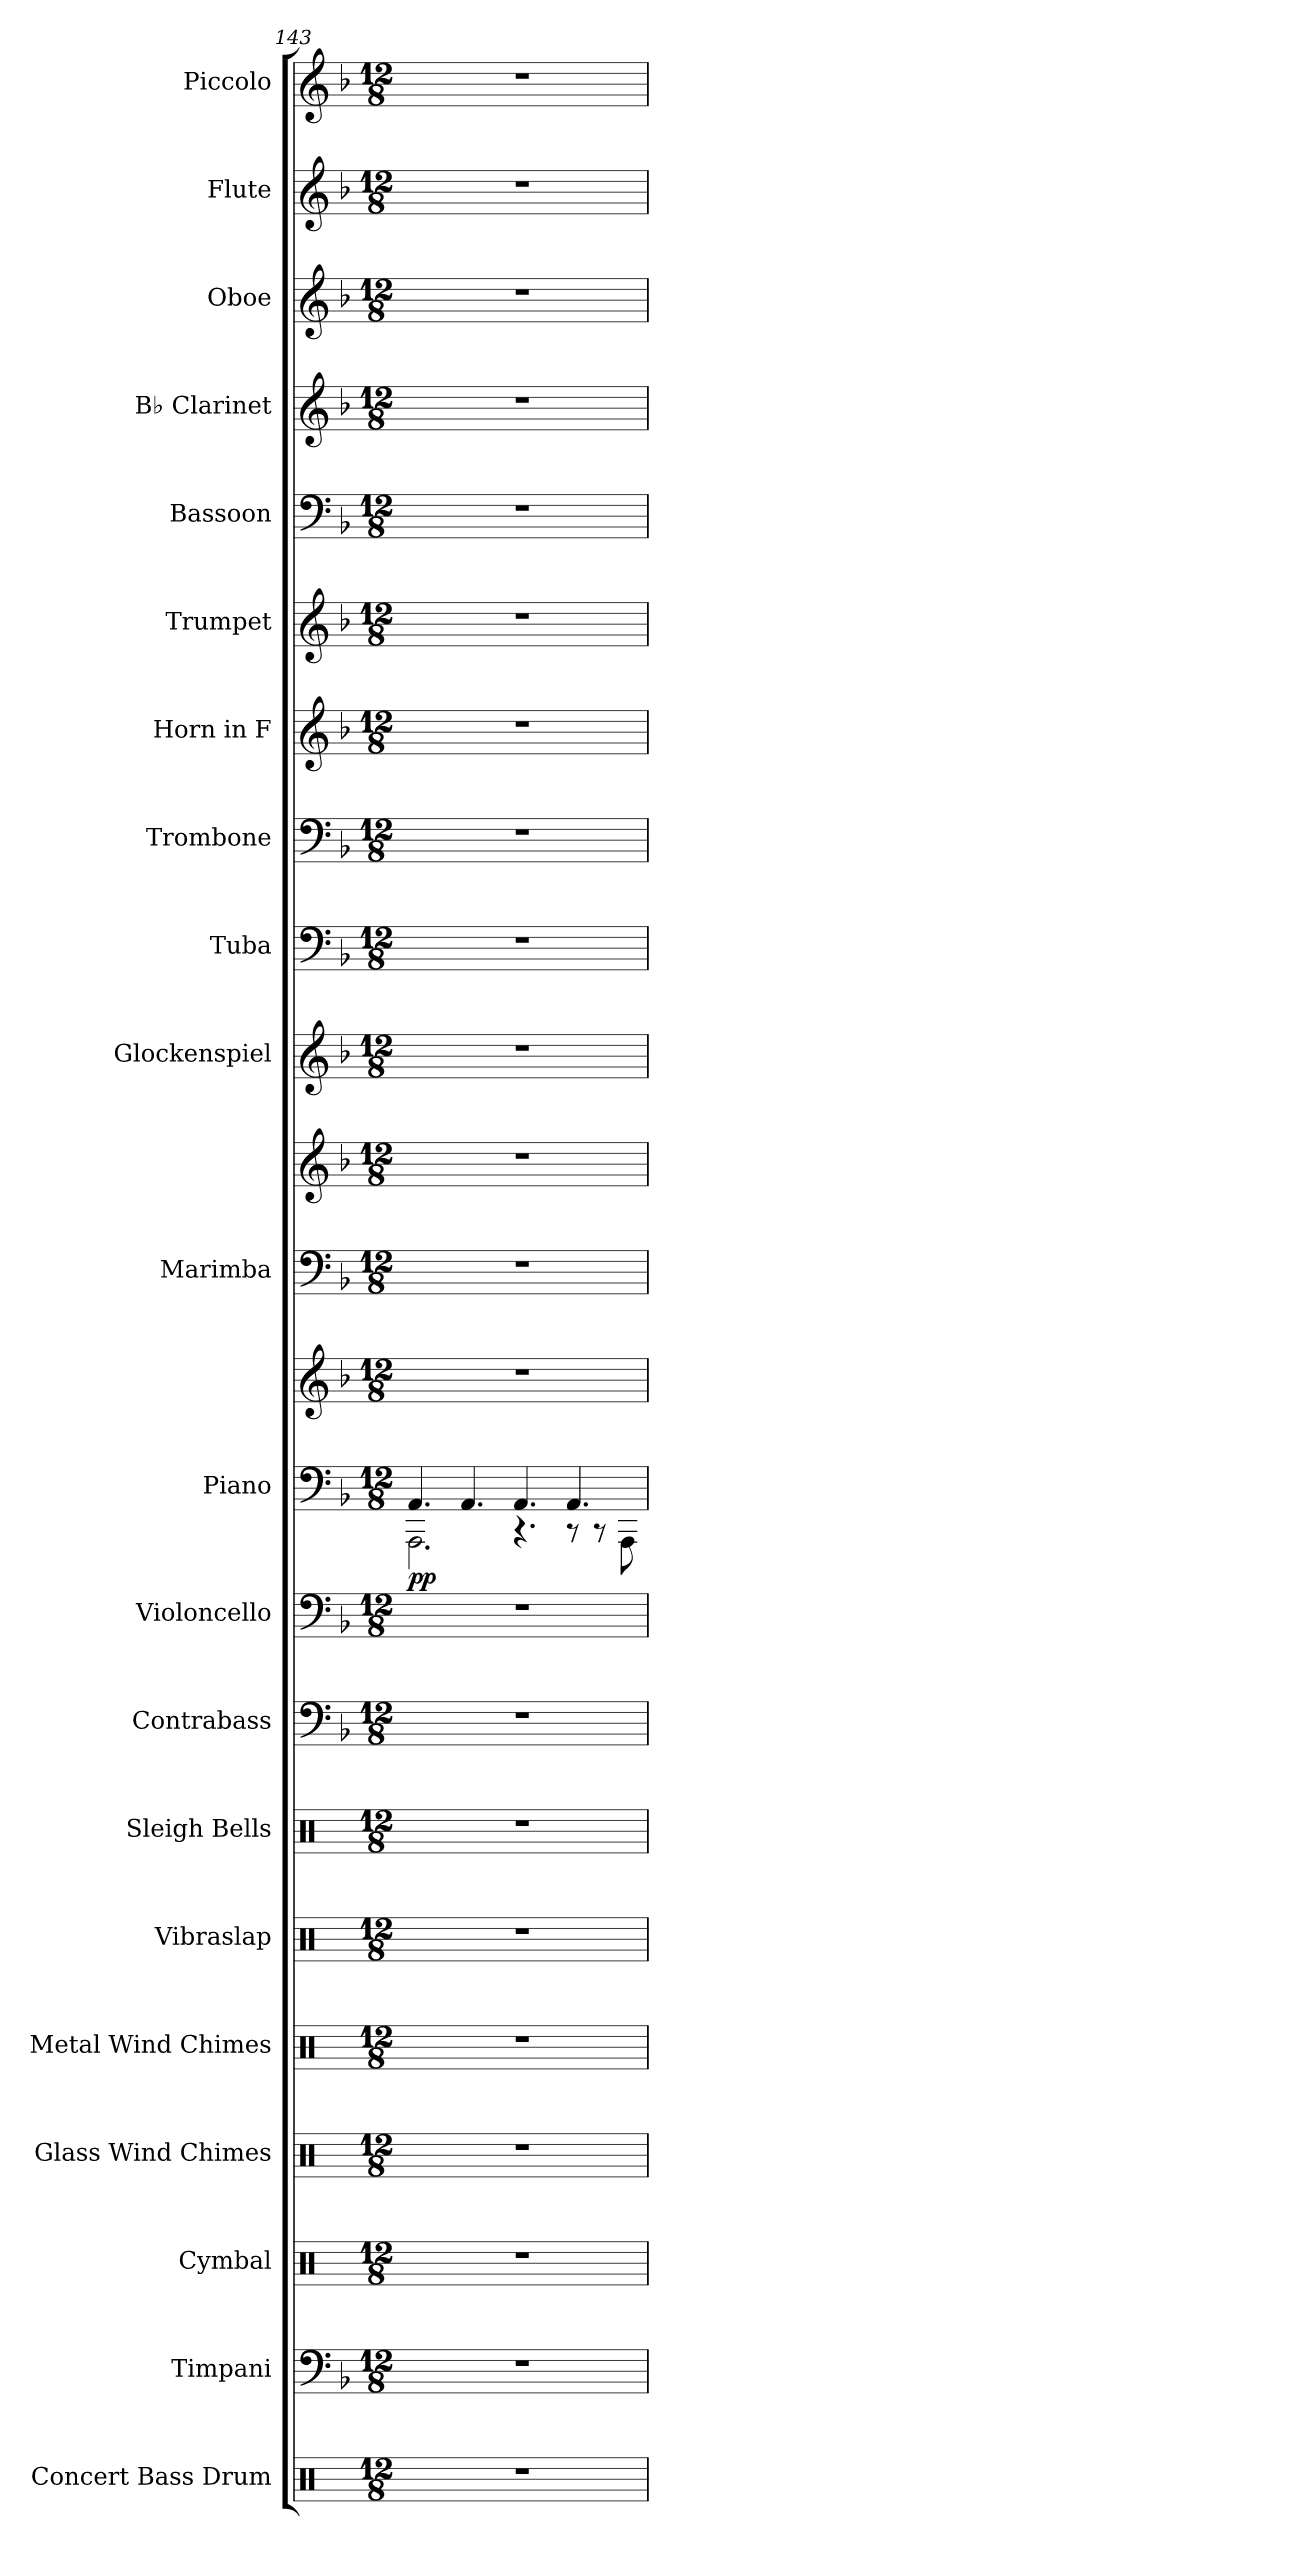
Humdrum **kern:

**kern	**kern	**kern	**kern	**kern	**kern	**kern	**kern	**kern	**kern	**kern	**dynam	**kern	**kern	**kern	**kern	**kern	**kern	**kern	**kern	**kern	**kern	**kern	**kern
*part21	*part20	*part19	*part18	*part17	*part16	*part15	*part14	*part13	*part12	*part12	*part12	*part11	*part11	*part10	*part9	*part8	*part7	*part6	*part5	*part4	*part3	*part2	*part1
*staff23	*staff22	*staff21	*staff20	*staff19	*staff18	*staff17	*staff16	*staff15	*staff14	*staff13	*staff13/14	*staff12	*staff11	*staff10	*staff9	*staff8	*staff7	*staff6	*staff5	*staff4	*staff3	*staff2	*staff1
*I"Concert Bass Drum	*I"Timpani	*I"Cymbal	*I"Glass Wind Chimes	*I"Metal Wind Chimes	*I"Vibraslap	*I"Sleigh Bells	*I"Contrabass	*I"Violoncello	*I"Piano	*	*	*I"Marimba	*	*I"Glockenspiel	*I"Tuba	*I"Trombone	*I"Horn in F	*I"Trumpet	*I"Bassoon	*I"B♭ Clarinet	*I"Oboe	*I"Flute	*I"Piccolo
*I'Con. BD	*I'Timp.	*I'Cym.	*I'Gl. Wn Ch.	*I'Met. Wn Ch.	*I'Vibslp.	*I'Sle. Be.	*I'Cb.	*I'Vc.	*I'Pno.	*	*	*I'Mrm.	*	*I'Glock.	*I'Tba.	*I'Tbn.	*	*I'Tpt.	*I'Bsn.	*I'B♭ Cl.	*I'Ob.	*I'Fl.	*I'Picc.
*clefX	*clefF4	*clefX	*clefX	*clefX	*clefX	*clefX	*clefF4	*clefF4	*clefF4	*clefG2	*	*clefF4	*clefG2	*clefG2	*clefF4	*clefF4	*clefG2	*clefG2	*clefF4	*clefG2	*clefG2	*clefG2	*clefG2
*	*	*	*	*	*	*	*ITrd7c12	*	*	*	*	*	*	*ITrd-14c-24	*	*	*ITrd4c7	*ITrd1c2	*	*ITrd1c2	*	*	*ITrd-7c-12
*k[]	*k[b-]	*k[]	*k[]	*k[]	*k[]	*k[]	*k[b-]	*k[b-]	*k[b-]	*k[b-]	*	*k[b-]	*k[b-]	*k[b-]	*k[b-]	*k[b-]	*k[b-e-]	*k[b-e-a-]	*k[b-]	*k[b-e-a-]	*k[b-]	*k[b-]	*k[b-]
*M12/8	*M12/8	*M12/8	*M12/8	*M12/8	*M12/8	*M12/8	*M12/8	*M12/8	*M12/8	*M12/8	*	*M12/8	*M12/8	*M12/8	*M12/8	*M12/8	*M12/8	*M12/8	*M12/8	*M12/8	*M12/8	*M12/8	*M12/8
=143	=143	=143	=143	=143	=143	=143	=143	=143	=143	=143	=143	=143	=143	=143	=143	=143	=143	=143	=143	=143	=143	=143	=143
*	*	*	*	*	*	*	*	*	*^	*	*	*	*	*	*	*	*	*	*	*	*	*	*
!	!	!	!	!	!	!	!	!	!	!	!	!LO:DY:b=2	!	!	!	!	!	!	!	!	!	!	!	!
1.r	1.r	1.r	1.r	1.r	1.r	1.r	1.r	1.r	4.AA/	2.AAA\	1.r	pp	1.r	1.r	1.r	1.r	1.r	1.r	1.r	1.r	1.r	1.r	1.r	1.r
.	.	.	.	.	.	.	.	.	4.AA/	.	.	.	.	.	.	.	.	.	.	.	.	.	.	.
.	.	.	.	.	.	.	.	.	4.AA/	4.r	.	.	.	.	.	.	.	.	.	.	.	.	.	.
.	.	.	.	.	.	.	.	.	4.AA/	8r	.	.	.	.	.	.	.	.	.	.	.	.	.	.
.	.	.	.	.	.	.	.	.	.	8r	.	.	.	.	.	.	.	.	.	.	.	.	.	.
.	.	.	.	.	.	.	.	.	.	8AAA\	.	.	.	.	.	.	.	.	.	.	.	.	.	.
*	*	*	*	*	*	*	*	*	*v	*v	*	*	*	*	*	*	*	*	*	*	*	*	*	*
=	=	=	=	=	=	=	=	=	=	=	=	=	=	=	=	=	=	=	=	=	=	=	=
*-	*-	*-	*-	*-	*-	*-	*-	*-	*-	*-	*-	*-	*-	*-	*-	*-	*-	*-	*-	*-	*-	*-	*-
